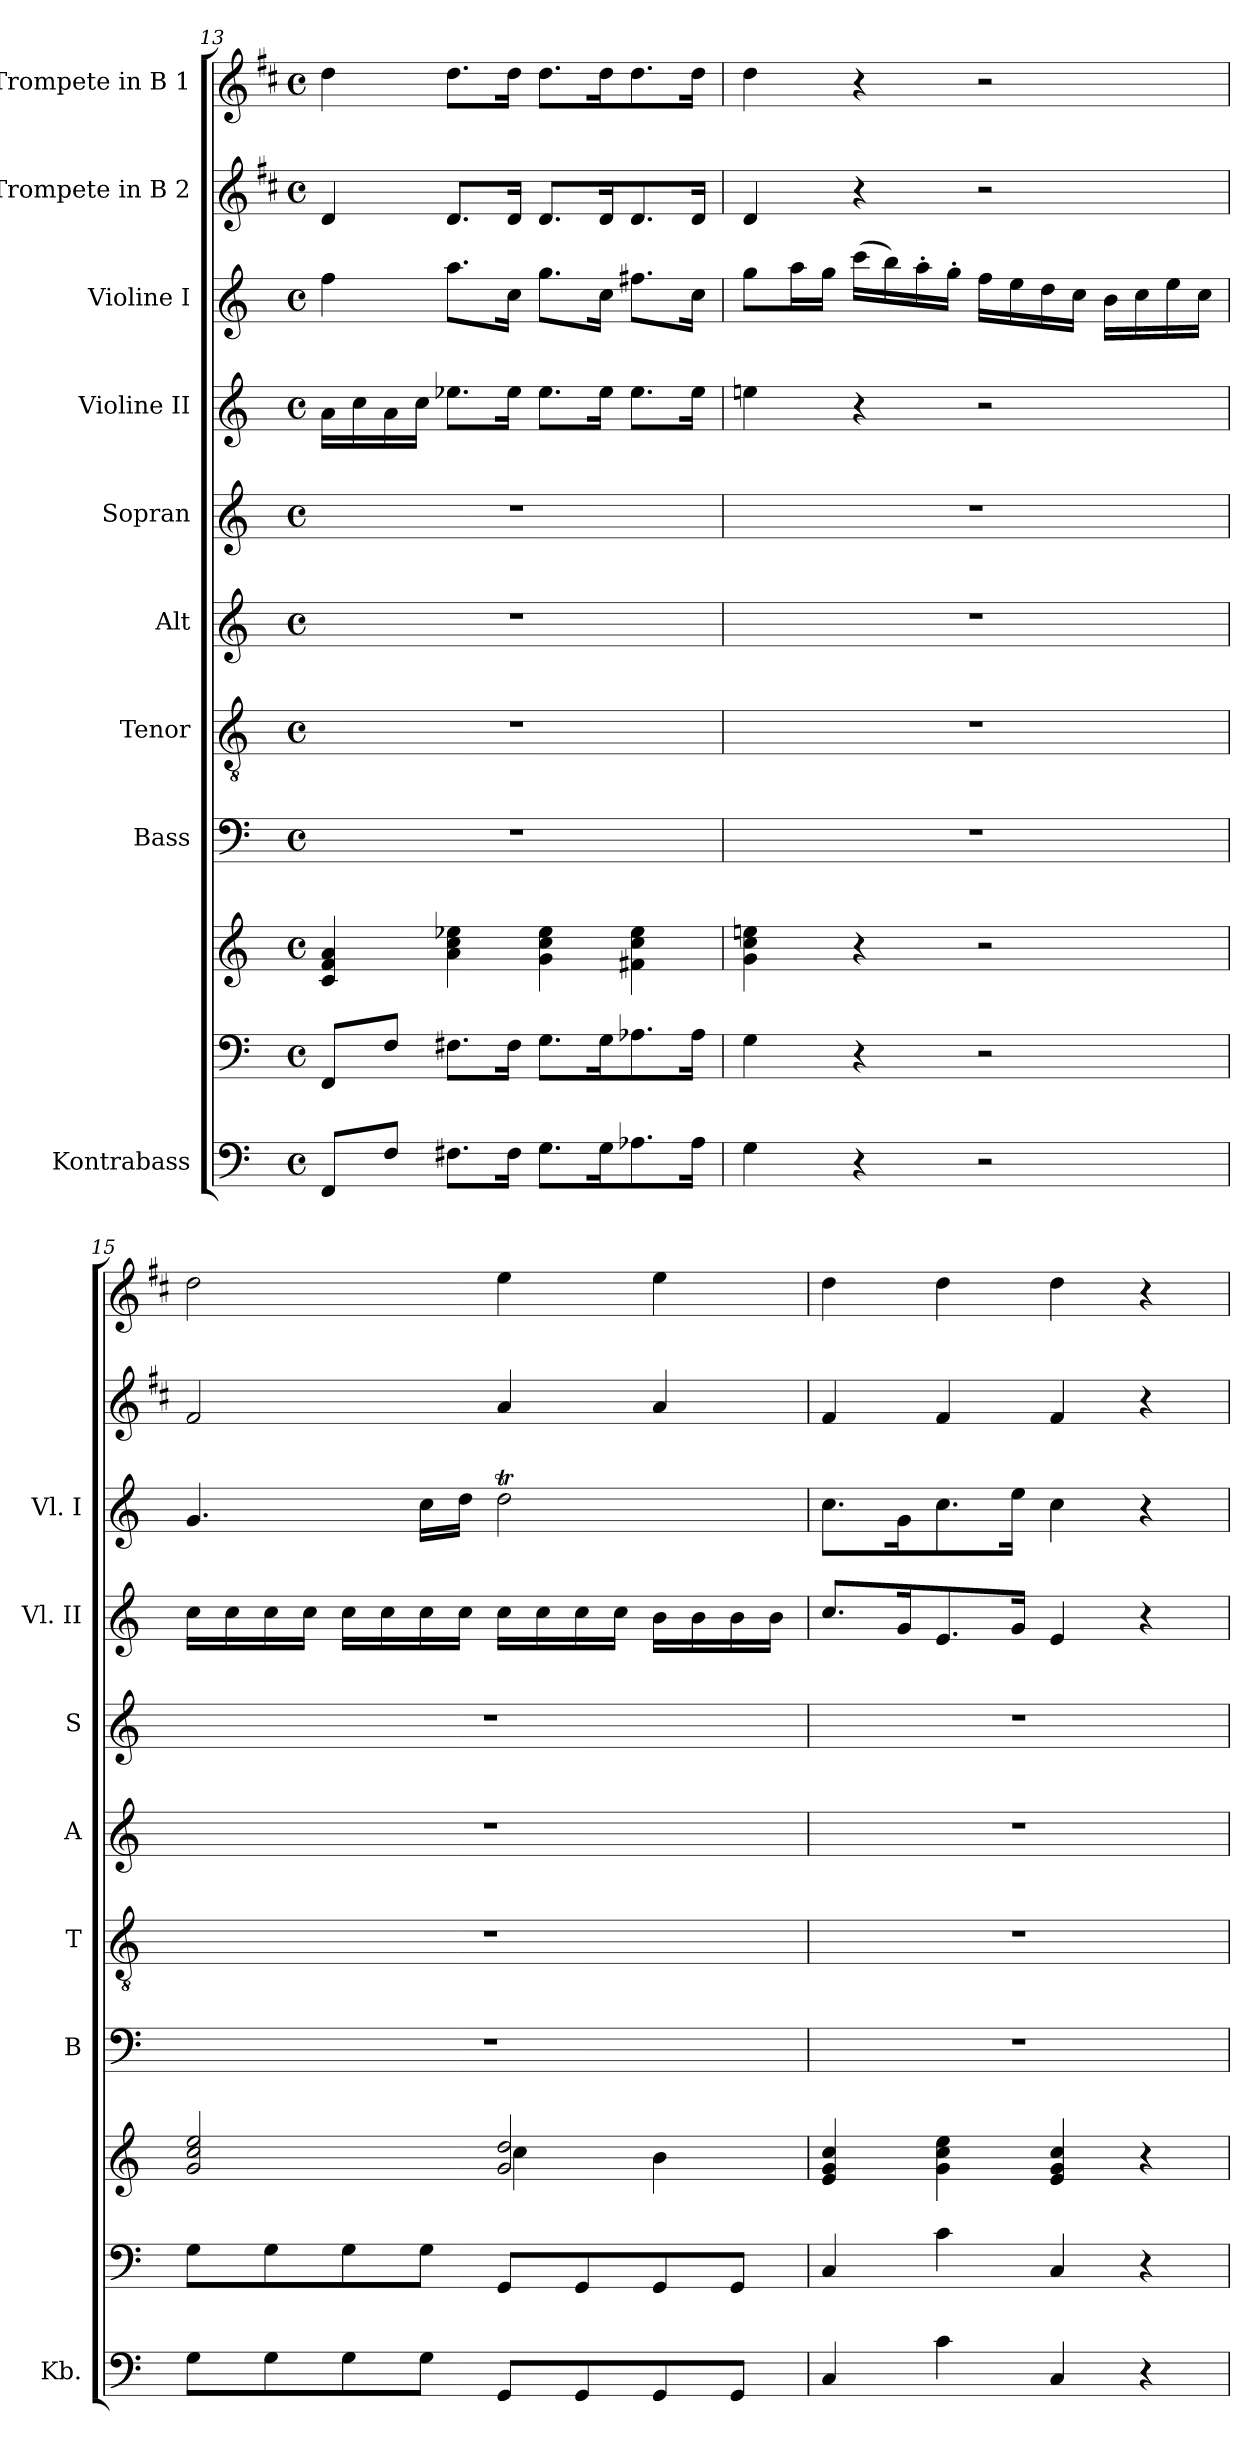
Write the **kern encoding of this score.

**kern	**kern	**kern	**kern	**kern	**kern	**kern	**kern	**kern	**kern	**kern
*part10	*part9	*part9	*part8	*part7	*part6	*part5	*part4	*part3	*part2	*part1
*staff11	*staff10	*staff9	*staff8	*staff7	*staff6	*staff5	*staff4	*staff3	*staff2	*staff1
*I"Kontrabass	*	*	*I"Bass	*I"Tenor	*I"Alt	*I"Sopran	*I"Violine II	*I"Violine I	*I"Trompete in B 2	*I"Trompete in B 1
*I'Kb.	*	*	*I'B	*I'T	*I'A	*I'S	*I'Vl. II	*I'Vl. I	*	*
!!LO:PB:g=z
*clefF4	*clefF4	*clefG2	*clefF4	*clefGv2	*clefG2	*clefG2	*clefG2	*clefG2	*clefG2	*clefG2
*ITrd7c12	*	*	*	*	*	*	*	*	*ITrd1c2	*ITrd1c2
*k[]	*k[]	*k[]	*k[]	*k[]	*k[]	*k[]	*k[]	*k[]	*k[]	*k[]
*C:	*C:	*C:	*C:	*C:	*C:	*C:	*C:	*C:	*C:	*C:
*M4/4	*M4/4	*M4/4	*M4/4	*M4/4	*M4/4	*M4/4	*M4/4	*M4/4	*M4/4	*M4/4
*met(c)	*met(c)	*met(c)	*met(c)	*met(c)	*met(c)	*met(c)	*met(c)	*met(c)	*met(c)	*met(c)
=13	=13	=13	=13	=13	=13	=13	=13	=13	=13	=13
8FFF/L	8FF/L	4c/ 4f/ 4a/	1r	1r	1r	1r	16a\LL	4ff\	4c/	4cc\
.	.	.	.	.	.	.	16cc\	.	.	.
8FF/J	8F/J	.	.	.	.	.	16a\	.	.	.
.	.	.	.	.	.	.	16cc\JJ	.	.	.
8.FF#X\L	8.F#X\L	4a\ 4cc\ 4ee-X\	.	.	.	.	8.ee-X\L	8.aa\L	8.c/L	8.cc\L
16FF#\Jk	16F#\Jk	.	.	.	.	.	16ee-\Jk	16cc\Jk	16c/Jk	16cc\Jk
8.GG\L	8.G\L	4g\ 4cc\ 4ee-\	.	.	.	.	8.ee-\L	8.gg\L	8.c/L	8.cc\L
16GG\k	16G\k	.	.	.	.	.	16ee-\Jk	16cc\Jk	16c/k	16cc\k
8.AA-\	8.A-X\	4f#X\ 4cc\ 4ee-\	.	.	.	.	8.ee-\L	8.ff#X\L	8.c/	8.cc\
16AA-\Jk	16A-\Jk	.	.	.	.	.	16ee-\Jk	16cc\Jk	16c/Jk	16cc\Jk
=14	=14	=14	=14	=14	=14	=14	=14	=14	=14	=14
4GG\	4G\	4g\ 4cc\ 4een\	1r	1r	1r	1r	4een\	8gg\L	4c/	4cc\
.	.	.	.	.	.	.	.	16aa\L	.	.
.	.	.	.	.	.	.	.	16gg\JJ	.	.
4r	4r	4r	.	.	.	.	4r	(>16ccc\LL	4r	4r
.	.	.	.	.	.	.	.	16bb\)	.	.
.	.	.	.	.	.	.	.	16aa'>\	.	.
.	.	.	.	.	.	.	.	16gg'>\JJ	.	.
2r	2r	2r	.	.	.	.	2r	16ff\LL	2r	2r
.	.	.	.	.	.	.	.	16ee\	.	.
.	.	.	.	.	.	.	.	16dd\	.	.
.	.	.	.	.	.	.	.	16cc\JJ	.	.
.	.	.	.	.	.	.	.	16b\LL	.	.
.	.	.	.	.	.	.	.	16cc\	.	.
.	.	.	.	.	.	.	.	16ee\	.	.
.	.	.	.	.	.	.	.	16cc\JJ	.	.
=15	=15	=15	=15	=15	=15	=15	=15	=15	=15	=15
*	*	*^	*	*	*	*	*	*	*	*
8GG\L	8G\L	2g/ 2cc/ 2ee/	2ryy	1r	1r	1r	1r	16cc\LL	4.g/	2e/	2cc\
.	.	.	.	.	.	.	.	16cc\	.	.	.
8GG\	8G\	.	.	.	.	.	.	16cc\	.	.	.
.	.	.	.	.	.	.	.	16cc\JJ	.	.	.
8GG\	8G\	.	.	.	.	.	.	16cc\LL	.	.	.
.	.	.	.	.	.	.	.	16cc\	.	.	.
8GG\J	8G\J	.	.	.	.	.	.	16cc\	16cc\LL	.	.
.	.	.	.	.	.	.	.	16cc\JJ	16dd\JJ	.	.
8GGG/L	8GG/L	2g/ 2dd/	4cc\	.	.	.	.	16cc\LL	2ddT\	4g/	4dd\
.	.	.	.	.	.	.	.	16cc\	.	.	.
8GGG/	8GG/	.	.	.	.	.	.	16cc\	.	.	.
.	.	.	.	.	.	.	.	16cc\JJ	.	.	.
8GGG/	8GG/	.	4b\	.	.	.	.	16b\LL	.	4g/	4dd\
.	.	.	.	.	.	.	.	16b\	.	.	.
8GGG/J	8GG/J	.	.	.	.	.	.	16b\	.	.	.
.	.	.	.	.	.	.	.	16b\JJ	.	.	.
*	*	*v	*v	*	*	*	*	*	*	*	*
=16	=16	=16	=16	=16	=16	=16	=16	=16	=16	=16
4CC/	4C/	4e/ 4g/ 4cc/	1r	1r	1r	1r	8.cc/L	8.cc\L	4e/	4cc\
.	.	.	.	.	.	.	16g/k	16g\k	.	.
4C\	4c\	4g\ 4cc\ 4ee\	.	.	.	.	8.e/	8.cc\	4e/	4cc\
.	.	.	.	.	.	.	16g/Jk	16ee\Jk	.	.
4CC/	4C/	4e/ 4g/ 4cc/	.	.	.	.	4e/	4cc\	4e/	4cc\
4r	4r	4r	.	.	.	.	4r	4r	4r	4r
=	=	=	=	=	=	=	=	=	=	=
*-	*-	*-	*-	*-	*-	*-	*-	*-	*-	*-
